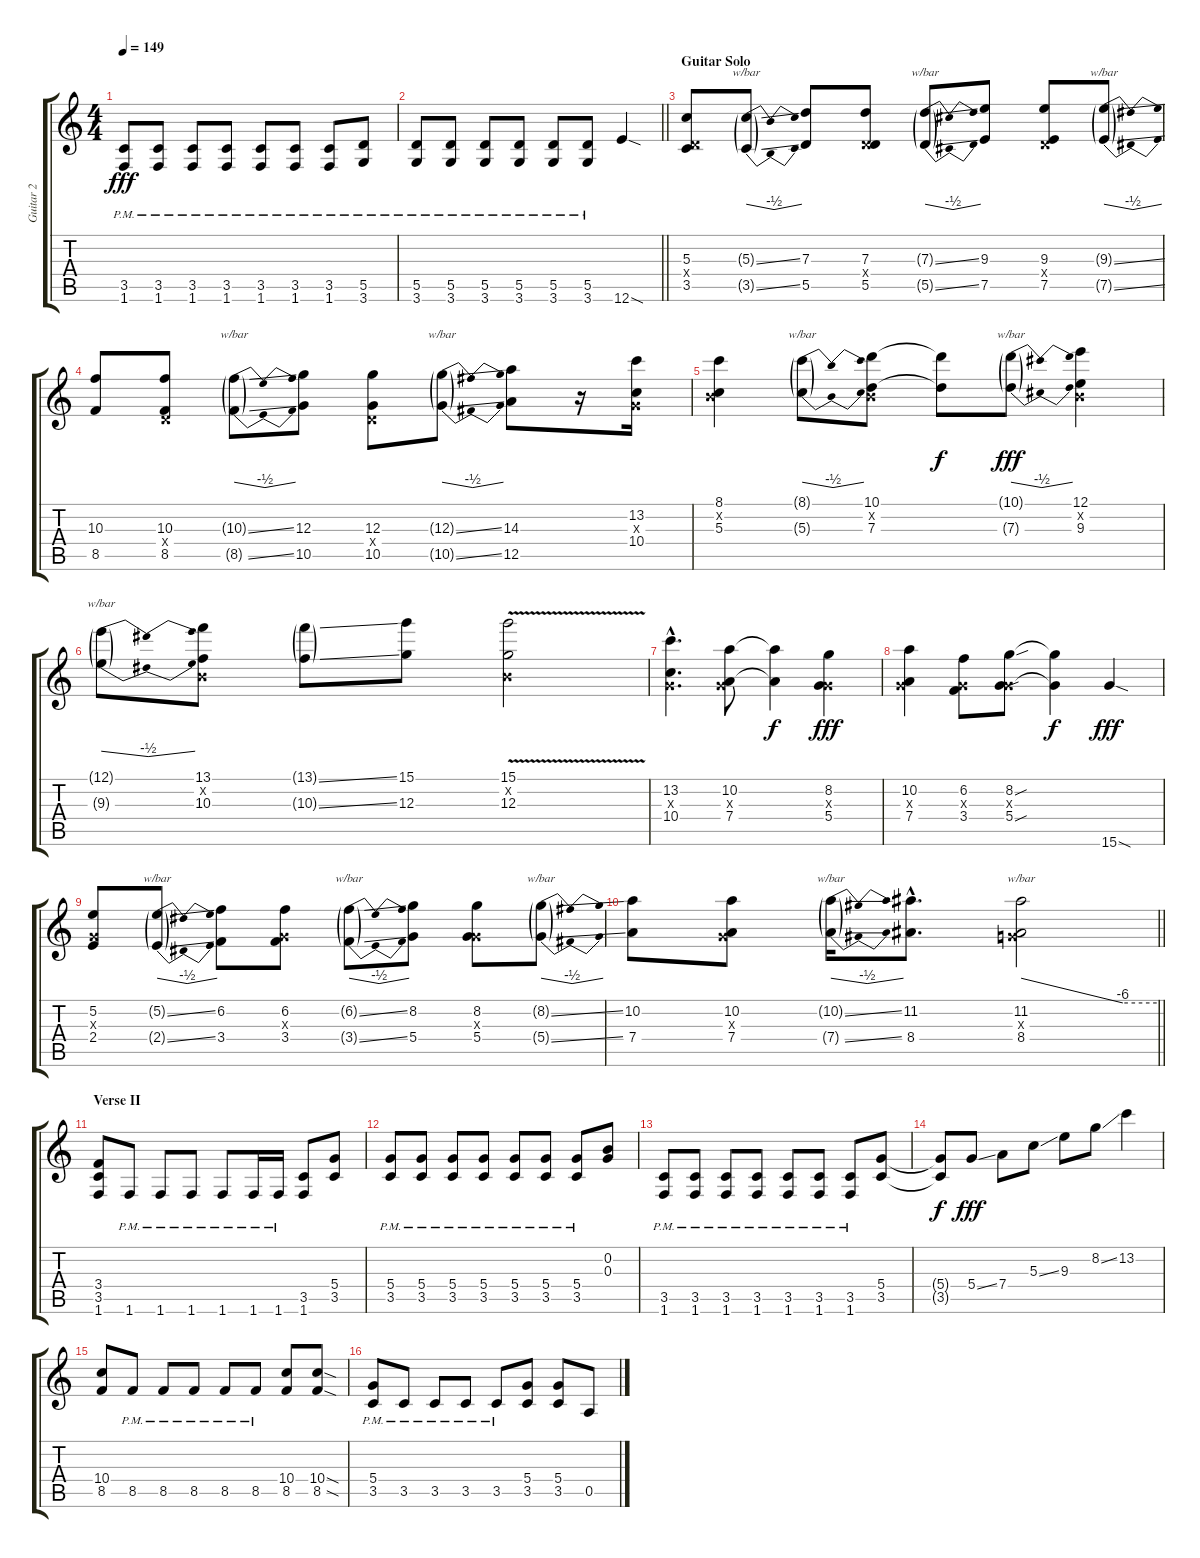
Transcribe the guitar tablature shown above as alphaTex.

\track ("Guitar 2" "Guitar 2") {instrument distortionguitar}
\staff {score tabs}
\tuning (E4 B3 G3 D3 A2 E2) {hide}
\ts (4 4)
\tempo 149
\clef g2
\ks c
(3.5{pm} 1.6{pm}).8{dy fff} (3.5{pm} 1.6{pm}).8 (3.5{pm} 1.6{pm}).8 (3.5{pm} 1.6{pm}).8 (3.5{pm} 1.6{pm}).8 (3.5{pm} 1.6{pm}).8 (3.5{pm} 1.6{pm}).8 (5.5{pm} 3.6{pm}).8 |
\barLineRight lightlight
(5.5{pm} 3.6{pm}).8 (5.5{pm} 3.6{pm}).8 (5.5{pm} 3.6{pm}).8 (5.5{pm} 3.6{pm}).8 (5.5{pm} 3.6{pm}).8 (5.5{pm} 3.6{pm}).8 12.6{sod}.4 |
\section ("" "Guitar Solo")
(5.3 0.4{x} 3.5).8 (5.3{ss g} 3.5{ss g}).8{tbe (dip default 0 0 30 -2 60 0)} (7.3 5.5).8 (7.3 0.4{x} 5.5).8 (7.3{ss g} 5.5{ss g}).8{tbe (dip default 0 0 30 -2 60 0)} (9.3 7.5).8 (9.3 0.4{x} 7.5).8 (9.3{ss g} 7.5{ss g}).8{tbe (dip default 0 0 30 -2 60 0)} |
(10.3 8.5).8 (10.3 0.4{x} 8.5).8 (10.3{ss g} 8.5{ss g}).8{tbe (dip default 0 0 30 -2 60 0)} (12.3 10.5).8 (12.3 0.4{x} 10.5).8 (12.3{ss g} 10.5{ss g}).8{tbe (dip default 0 0 30 -2 60 0)} (14.3 12.5).8 r.16 (13.2 0.3{x} 10.4).16 |
(8.1 0.2{x} 5.3).4 (8.1{g} 5.3{g}).8{tbe (dip default 0 0 30 -2 60 0)} (10.1 0.2{x} 7.3).8 (10.1{t} 7.3{t}).8{dy f} (10.1{g} 7.3{g}).8{tbe (dip default 0 0 30 -2 60 0) dy fff} (12.1 0.2{x} 9.3).4 |
(12.1{g} 9.3{g}).8{tbe (dip default 0 0 30 -2 60 0)} (13.1 0.2{x} 10.3).8 (13.1{ss g} 10.3{ss g}).8 (15.1 12.3).8 (15.1{v} 0.2{x} 12.3{v}).2 |
(13.2{hac} 0.3{hac x} 10.4{hac}).4{d} (10.2 0.3{x} 7.4).8 (10.2{t} 7.4{t}).4{dy f} (8.2 0.3{x} 5.4).4{dy fff} |
(10.2 0.3{x} 7.4).4 (6.2 0.3{x} 3.4).8 (8.2{sou} 0.3{x} 5.4{sou}).8 (8.2{t} 5.4{t}).4{dy f} 15.6{sod}.4{dy fff} |
(5.2 0.3{x} 2.4).8 (5.2{ss g} 2.4{ss g}).8{tbe (dip default 0 0 30 -2 60 0)} (6.2 3.4).8 (6.2 0.3{x} 3.4).8 (6.2{ss g} 3.4{ss g}).8{tbe (dip default 0 0 30 -2 60 0)} (8.2 5.4).8 (8.2 0.3{x} 5.4).8 (8.2{ss g} 5.4{ss g}).8{tbe (dip default 0 0 30 -2 60 0)} |
\barLineRight lightlight
(10.2 7.4).8 (10.2 0.3{x} 7.4).8 (10.2{ss g} 7.4{ss g}).16{tbe (dip default 0 0 30 -2 60 0)} (11.2{hac} 8.4{hac}).8{d} (11.2 0.3{x} 8.4).2{tbe (custom default 0 0 45 -24 60 -24)} |
\section ("" "Verse II")
(3.4 3.5 1.6).8 1.6{pm}.8 1.6{pm}.8 1.6{pm}.8 1.6{pm}.8 1.6{pm}.16 1.6{pm}.16 (3.5 1.6).8 (5.4 3.5).8 |
(5.4{pm} 3.5{pm}).8 (5.4{pm} 3.5{pm}).8 (5.4{pm} 3.5{pm}).8 (5.4{pm} 3.5{pm}).8 (5.4{pm} 3.5{pm}).8 (5.4{pm} 3.5{pm}).8 (5.4{pm} 3.5{pm}).8 (0.2 0.3).8 |
(3.5{pm} 1.6{pm}).8 (3.5{pm} 1.6{pm}).8 (3.5{pm} 1.6{pm}).8 (3.5{pm} 1.6{pm}).8 (3.5{pm} 1.6{pm}).8 (3.5{pm} 1.6{pm}).8 (3.5{pm} 1.6{pm}).8 (5.4 3.5).8 |
(5.4{t} 3.5{t}).8{dy f} 5.4{ss}.8{dy fff} 7.4.8 5.3{ss}.8 9.3.8 8.2{ss}.8 13.2.4 |
(10.4 8.5).8 8.5{pm}.8 8.5{pm}.8 8.5{pm}.8 8.5{pm}.8 8.5{pm}.8 (10.4 8.5).8 (10.4{sod} 8.5{sod}).8 |
(5.4{pm} 3.5{pm}).8 3.5{pm}.8 3.5{pm}.8 3.5{pm}.8 3.5{pm}.8 (5.4 3.5).8 (5.4 3.5).8 0.5.8
